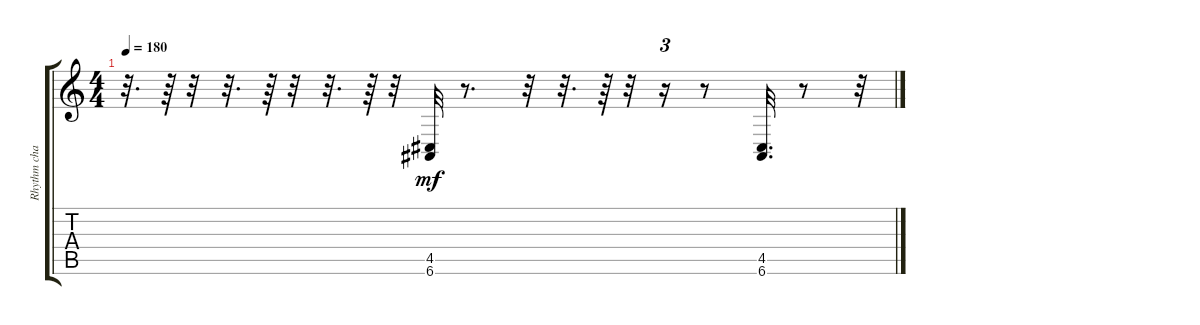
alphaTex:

\track ("Rhythm channel" "Rhythm cha") {instrument celesta}
\staff {score tabs}
\tuning (E4 B3 G3 D3 A2 E2) {hide}
\ts (4 4)
\tempo 180
\clef g2
\ks c
r.32{d dy mf} r.64 r.32 r.32{d} r.64 r.32 r.32{d} r.64 r.32 (4.5 6.6).32 r.8{d} r.32 r.32{d} r.64 r.32 r.16{tu (3 2)} r.8 (4.5 6.6).32{d} r.8 r.32
